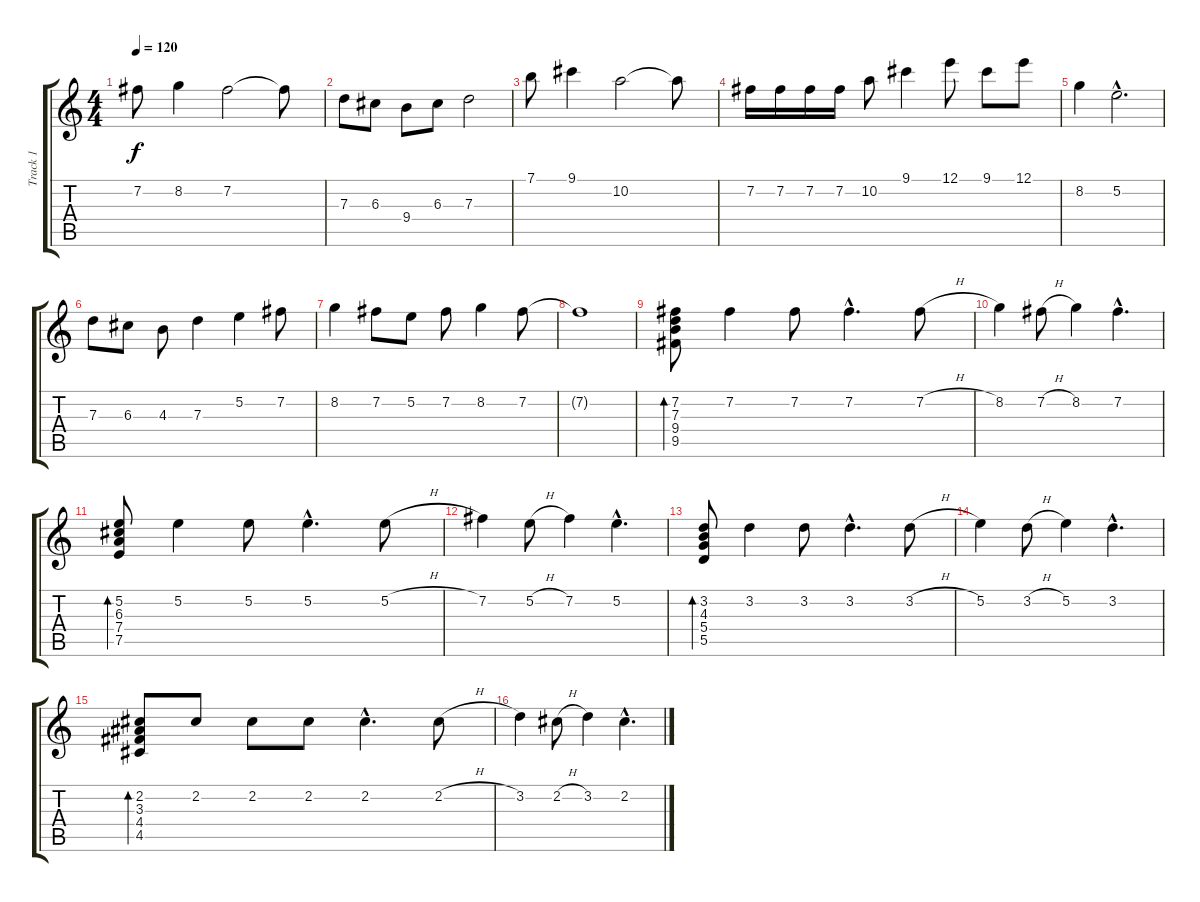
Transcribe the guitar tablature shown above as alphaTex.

\track ("Track 1" "Track 1") {instrument acousticguitarnylon}
\staff {score tabs}
\tuning (E4 B3 G3 D3 A2 E2) {hide}
\ts (4 4)
\tempo 120
\clef g2
\ks c
7.2.8{dy f instrument acousticguitarnylon} 8.2.4 7.2.2 7.2{t}.8 |
7.3.8 6.3.8 9.4.8 6.3.8 7.3.2 |
7.1.8 9.1.4 10.2.2 10.2{t}.8 |
7.2.16 7.2.16 7.2.16 7.2.16 10.2.8 9.1.4 12.1.8 9.1.8 12.1.8 |
8.2.4 5.2{hac}.2{d} |
7.3.8 6.3.8 4.3.8 7.3.4 5.2.4 7.2.8 |
8.2.4 7.2.8 5.2.8 7.2.8 8.2.4 7.2.8 |
7.2{t}.1 |
(7.2 7.3 9.4 9.5).8{bd 60} 7.2.4 7.2.8 7.2{hac}.4{d} 7.2{h}.8 |
8.2.4 7.2{h}.8 8.2.4 7.2{hac}.4{d} |
(5.2 6.3 7.4 7.5).8{bd 60} 5.2.4 5.2.8 5.2{hac}.4{d} 5.2{h}.8 |
7.2.4 5.2{h}.8 7.2.4 5.2{hac}.4{d} |
(3.2 4.3 5.4 5.5).8{bd 60} 3.2.4 3.2.8 3.2{hac}.4{d} 3.2{h}.8 |
5.2.4 3.2{h}.8 5.2.4 3.2{hac}.4{d} |
(2.2 3.3 4.4 4.5).8{bd 60} 2.2.8 2.2.8 2.2.8 2.2{hac}.4{d} 2.2{h}.8 |
3.2.4 2.2{h}.8 3.2.4 2.2{hac}.4{d}
